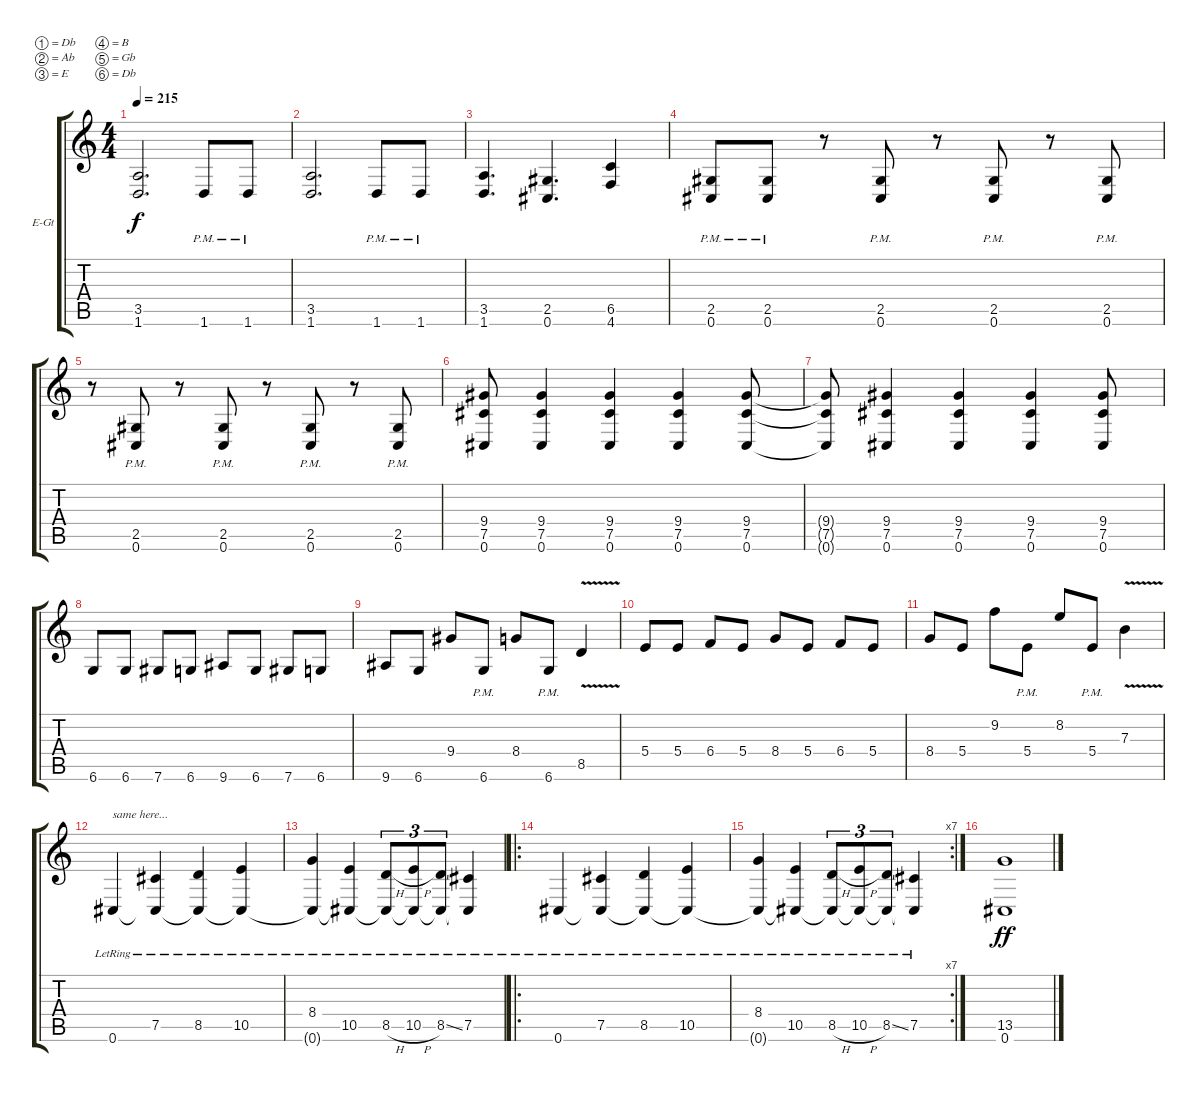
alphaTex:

\bracketExtendMode groupsimilarinstruments
\firstSystemTrackNameOrientation horizontal
\otherSystemsTrackNameOrientation horizontal
\track ("Robb Flynn" "E-Gt") {instrument distortionguitar}
\staff {score tabs}
\tuning (Db4 Ab3 E3 B2 Gb2 Db2)
\ts (4 4)
\tempo 215
\clef g2
\ks c
(3.5{t} 1.6{t}).2{d dy f} 1.6{pm}.8 1.6{pm}.8 |
(3.5 1.6).2{d} 1.6{pm}.8 1.6{pm}.8 |
(3.5 1.6).4{d} (2.5 0.6).4{d} (6.5 4.6).4 |
(2.5{pm} 0.6{pm}).8 (2.5{pm} 0.6{pm}).8 r.8 (2.5{pm} 0.6{pm}).8 r.8 (2.5{pm} 0.6{pm}).8 r.8 (2.5{pm} 0.6{pm}).8 |
r.8 (2.5{pm} 0.6{pm}).8 r.8 (2.5{pm} 0.6{pm}).8 r.8 (2.5{pm} 0.6{pm}).8 r.8 (2.5{pm} 0.6{pm}).8 |
(9.4 7.5 0.6).8 (9.4 7.5 0.6).4 (9.4 7.5 0.6).4 (9.4 7.5 0.6).4 (9.4 7.5 0.6).8 |
(9.4{t} 7.5{t} 0.6{t}).8 (9.4 7.5 0.6).4 (9.4 7.5 0.6).4 (9.4 7.5 0.6).4 (9.4 7.5 0.6).8 |
6.6.8 6.6.8 7.6.8 6.6.8 9.6.8 6.6.8 7.6.8 6.6.8 |
9.6.8 6.6.8 9.4.8 6.6{pm}.8 8.4.8 6.6{pm}.8 8.5{v}.4 |
5.4.8 5.4.8 6.4.8 5.4.8 8.4.8 5.4.8 6.4.8 5.4.8 |
8.4.8 5.4.8 9.2.8 5.4{pm}.8 8.2.8 5.4{pm}.8 7.3{v}.4 |
0.6{lr}.4{txt "same here..."} (7.5{lr} 0.6{lr t}).4 (8.5{lr} 0.6{lr t}).4 (10.5{lr} 0.6{lr t}).4 |
(8.4{lr} 0.6{lr t}).4 (10.5{lr} 0.6{lr t}).4 (8.5{h lr} 0.6{lr t}).8{tu (3 2)} (10.5{h lr} 0.6{lr t}).8{tu (3 2)} (8.5{ss lr} 0.6{lr t}).8{tu (3 2)} (7.5{lr} 0.6{lr t}).4 |
\ro
0.6{lr}.4 (7.5{lr} 0.6{lr t}).4 (8.5{lr} 0.6{lr t}).4 (10.5{lr} 0.6{lr t}).4 |
\rc 7
(8.4{lr} 0.6{lr t}).4 (10.5{lr} 0.6{lr t}).4 (8.5{h lr} 0.6{lr t}).8{tu (3 2)} (10.5{h lr} 0.6{lr t}).8{tu (3 2)} (8.5{ss lr} 0.6{lr t}).8{tu (3 2)} (7.5{lr} 0.6{lr t}).4 |
(13.5 0.6).1{dy ff}
